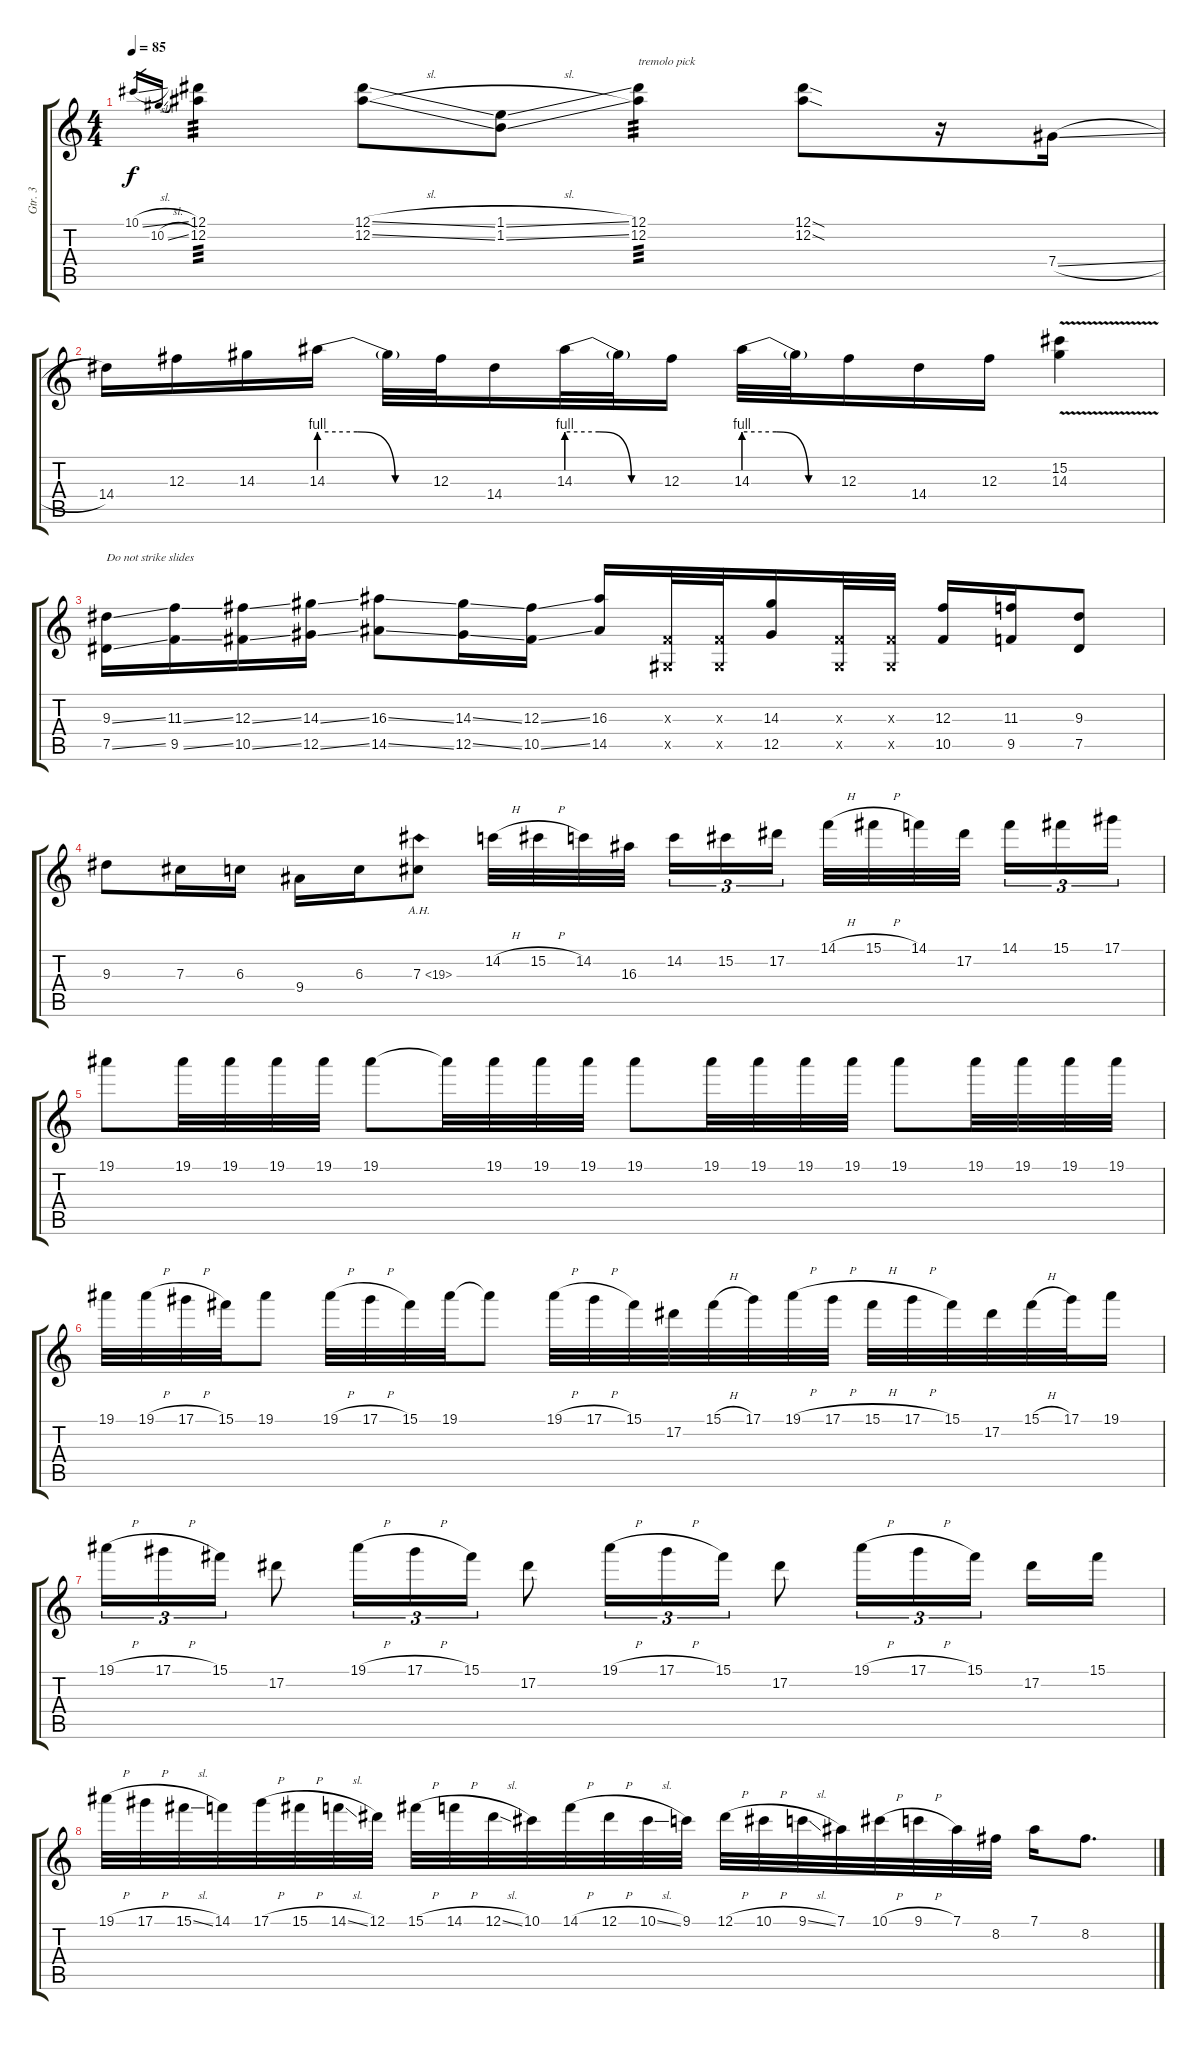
\track ("Gtr. 3" "Gtr. 3") {instrument distortionguitar}
\staff {score tabs}
\tuning (Eb4 Bb3 Gb3 Db3 Ab2 Eb2) {hide}
\ts (4 4)
\tempo 85
\clef g2
\ks c
10.1{sl}.16{gr dy f} 10.2{sl}.16{gr} (12.1 12.2).4{tp 3} (12.1{sl} 12.2{sl}).8 (1.1{sl} 1.2{sl}).8 (12.1 12.2).4{txt "tremolo pick" tp 3} (12.1{sod} 12.2{sod}).8 r.16 7.4{sl}.16 |
14.4.16 12.3.16 14.3.16 14.3{be (custom 0 4 20 4 40 0 60 0)}.16 14.3{t}.32 12.3.32 14.4.16 14.3{be (custom 0 4 20 4 40 0 60 0)}.32 14.3{t}.32 12.3.16 14.3{be (custom 0 4 20 4 40 0 60 0)}.32 14.3{t}.32 12.3.16 14.4.16 12.3.16 (15.2{v} 14.3{v}).4 |
(9.3{ss} 7.5{ss}).16{txt "Do not strike slides"} (11.3{ss} 9.5{ss}).16 (12.3{ss} 10.5{ss}).16 (14.3{ss} 12.5{ss}).16 (16.3{ss} 14.5{ss}).8 (14.3{ss} 12.5{ss}).16 (12.3{ss} 10.5{ss}).16 (16.3 14.5).16 (0.3{x} 0.5{x}).32 (0.3{x} 0.5{x}).32 (14.3 12.5).16 (0.3{x} 0.5{x}).32 (0.3{x} 0.5{x}).32 (12.3 10.5).16 (11.3 9.5).16 (9.3 7.5).8 |
9.3.8 7.3.16 6.3.16 9.4.16 6.3.16 7.3{ah 12}.8 14.2{h}.32 15.2{h}.32 14.2.32 16.3.32{beam splitsecondary} 14.2.16{tu (3 2)} 15.2.16{tu (3 2)} 17.2.16{tu (3 2)} 14.1{h}.32 15.1{h}.32 14.1.32 17.2.32{beam splitsecondary} 14.1.16{tu (3 2)} 15.1.16{tu (3 2)} 17.1.16{tu (3 2)} |
19.1.8 19.1.32 19.1.32 19.1.32 19.1.32 19.1.8 19.1{t}.32 19.1.32 19.1.32 19.1.32 19.1.8 19.1.32 19.1.32 19.1.32 19.1.32 19.1.8 19.1.32 19.1.32 19.1.32 19.1.32 |
19.1.32 19.1{h}.32 17.1{h}.32 15.1.32 19.1.8 19.1{h}.32 17.1{h}.32 15.1.32 19.1.32 19.1{t}.8 19.1{h}.32 17.1{h}.32 15.1.32 17.2.32 15.1{h}.32 17.1.32 19.1{h}.32 17.1{h}.32 15.1{h}.32 17.1{h}.32 15.1.32 17.2.32 15.1{h}.32 17.1.32 19.1.16 |
19.1{h}.16{tu (3 2)} 17.1{h}.16{tu (3 2)} 15.1.16{tu (3 2)} 17.2.8 19.1{h}.16{tu (3 2)} 17.1{h}.16{tu (3 2)} 15.1.16{tu (3 2)} 17.2.8 19.1{h}.16{tu (3 2)} 17.1{h}.16{tu (3 2)} 15.1.16{tu (3 2)} 17.2.8 19.1{h}.16{tu (3 2)} 17.1{h}.16{tu (3 2)} 15.1.16{tu (3 2) beam splitsecondary} 17.2.16 15.1.16 |
19.1{h}.32 17.1{h}.32 15.1{sl}.32 14.1.32 17.1{h}.32 15.1{h}.32 14.1{sl}.32 12.1.32 15.1{h}.32 14.1{h}.32 12.1{sl}.32 10.1.32 14.1{h}.32 12.1{h}.32 10.1{sl}.32 9.1.32 12.1{h}.32 10.1{h}.32 9.1{sl}.32 7.1.32 10.1{h}.32 9.1{h}.32 7.1.32 8.2.32 7.1.16 8.2.8{d}
